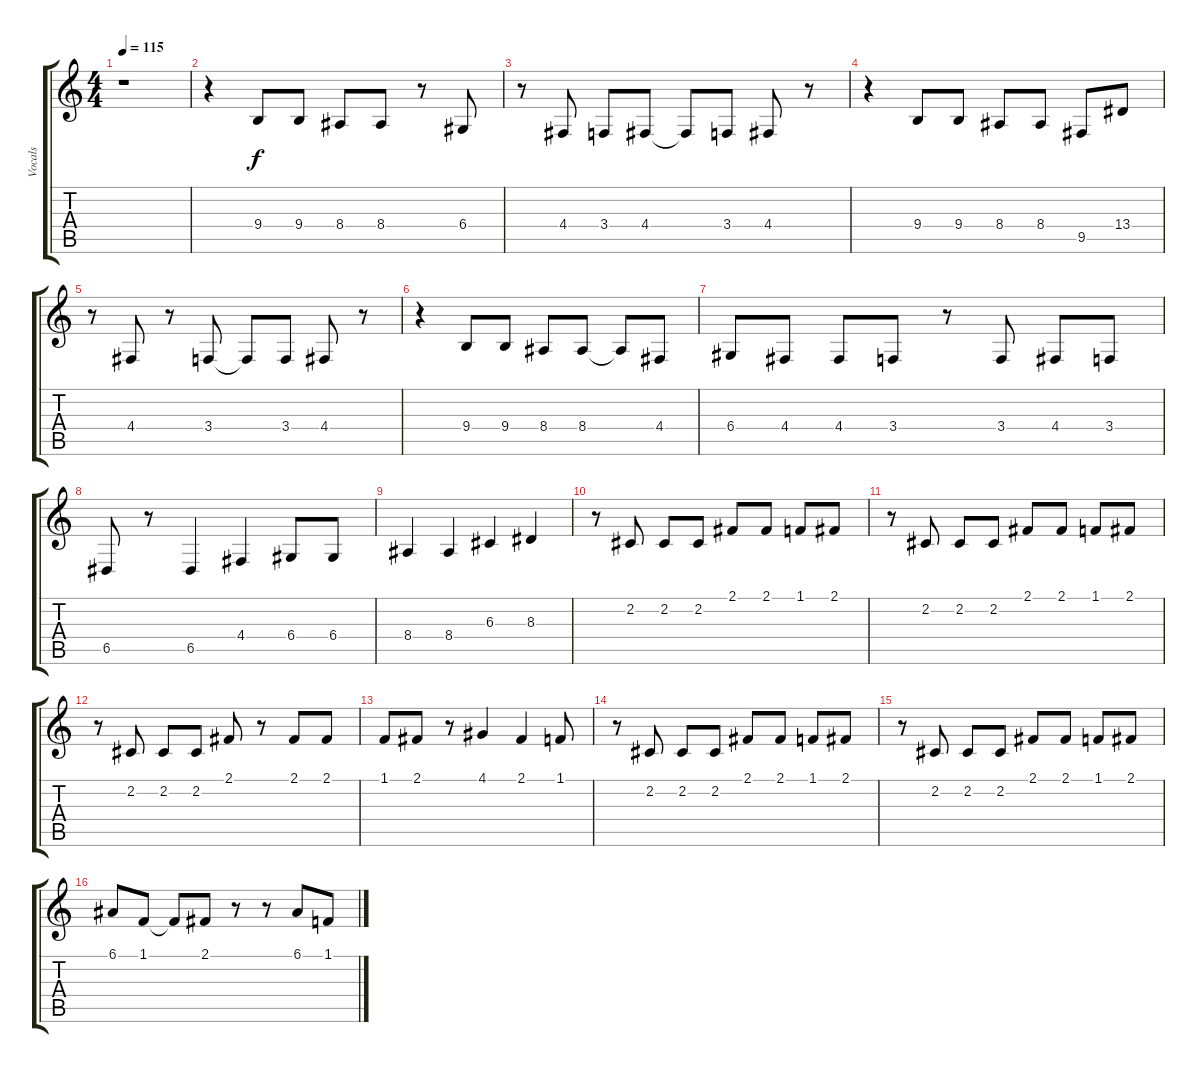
\track ("Vocals" "Vocals") {instrument tenorsax}
\staff {score tabs}
\tuning (E4 B3 G3 D3 A2 E2) {hide}
\ts (4 4)
\tempo 115
\clef g2
\ks c
r.1{dy f} |
r.4 9.4.8 9.4.8 8.4.8 8.4.8 r.8 6.4.8 |
r.8 4.4.8 3.4.8 4.4.8 4.4{t}.8 3.4.8 4.4.8 r.8 |
r.4 9.4.8 9.4.8 8.4.8 8.4.8 9.5.8 13.4.8 |
r.8 4.4.8 r.8 3.4.8 3.4{t}.8 3.4.8 4.4.8 r.8 |
r.4 9.4.8 9.4.8 8.4.8 8.4.8 8.4{t}.8 4.4.8 |
6.4.8 4.4.8 4.4.8 3.4.8 r.8 3.4.8 4.4.8 3.4.8 |
6.5.8 r.8 6.5.4 4.4.4 6.4.8 6.4.8 |
8.4.4 8.4.4 6.3.4 8.3.4 |
r.8 2.2.8 2.2.8 2.2.8 2.1.8 2.1.8 1.1.8 2.1.8 |
r.8 2.2.8 2.2.8 2.2.8 2.1.8 2.1.8 1.1.8 2.1.8 |
r.8 2.2.8 2.2.8 2.2.8 2.1.8 r.8 2.1.8 2.1.8 |
1.1.8 2.1.8 r.8 4.1.4 2.1.4 1.1.8 |
r.8 2.2.8 2.2.8 2.2.8 2.1.8 2.1.8 1.1.8 2.1.8 |
r.8 2.2.8 2.2.8 2.2.8 2.1.8 2.1.8 1.1.8 2.1.8 |
6.1.8 1.1.8 1.1{t}.8 2.1.8 r.8 r.8 6.1.8 1.1.8
